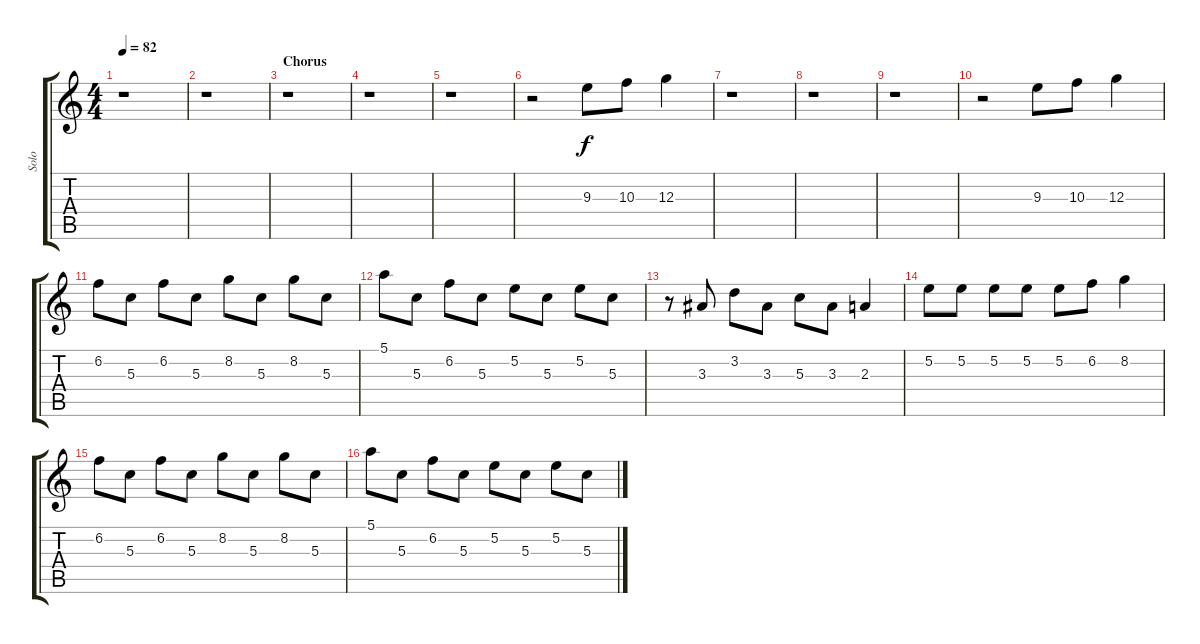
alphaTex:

\track ("Solo" "Solo") {instrument distortionguitar}
\staff {score tabs}
\tuning (E4 B3 G3 D3 A2 E2) {hide}
\ts (4 4)
\tempo 82
\clef g2
\ks c
r.1{dy f} |
r.1 |
\section ("" "Chorus")
r.1 |
r.1 |
r.1 |
r.2 9.3.8 10.3.8 12.3.4 |
r.1 |
r.1 |
r.1 |
r.2 9.3.8 10.3.8 12.3.4 |
6.2.8 5.3.8 6.2.8 5.3.8 8.2.8 5.3.8 8.2.8 5.3.8 |
5.1.8 5.3.8 6.2.8 5.3.8 5.2.8 5.3.8 5.2.8 5.3.8 |
r.8 3.3.8 3.2.8 3.3.8 5.3.8 3.3.8 2.3.4 |
5.2.8 5.2.8 5.2.8 5.2.8 5.2.8 6.2.8 8.2.4 |
6.2.8 5.3.8 6.2.8 5.3.8 8.2.8 5.3.8 8.2.8 5.3.8 |
5.1.8 5.3.8 6.2.8 5.3.8 5.2.8 5.3.8 5.2.8 5.3.8
